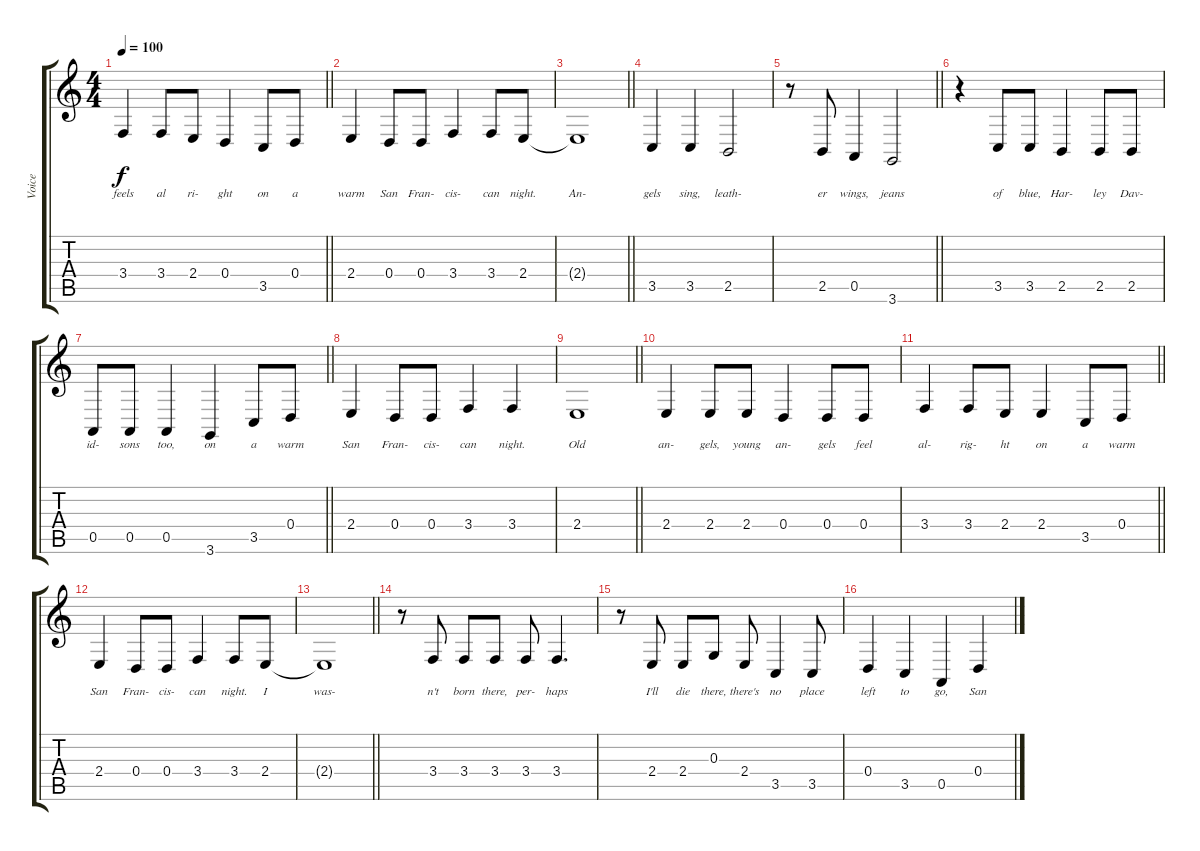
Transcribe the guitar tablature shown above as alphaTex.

\track ("Voice" "Voice") {instrument choiraahs}
\staff {score tabs}
\tuning (E4 B3 G3 D3 A2 E2) {hide}
\ts (4 4)
\tempo 100
\clef g2
\barLineRight lightlight
\ks c
3.4.4{lyrics (0 "feels") lyrics (1 "") lyrics (2 "") lyrics (3 "") lyrics (4 "") dy f} 3.4.8{lyrics (0 "al") lyrics (1 "") lyrics (2 "") lyrics (3 "") lyrics (4 "")} 2.4.8{lyrics (0 "ri-") lyrics (1 "") lyrics (2 "") lyrics (3 "") lyrics (4 "")} 0.4.4{lyrics (0 "ght") lyrics (1 "") lyrics (2 "") lyrics (3 "") lyrics (4 "")} 3.5.8{lyrics (0 "on") lyrics (1 "") lyrics (2 "") lyrics (3 "") lyrics (4 "")} 0.4.8{lyrics (0 "a") lyrics (1 "") lyrics (2 "") lyrics (3 "") lyrics (4 "")} |
2.4.4{lyrics (0 "warm") lyrics (1 "") lyrics (2 "") lyrics (3 "") lyrics (4 "")} 0.4.8{lyrics (0 "San") lyrics (1 "") lyrics (2 "") lyrics (3 "") lyrics (4 "")} 0.4.8{lyrics (0 "Fran-") lyrics (1 "") lyrics (2 "") lyrics (3 "") lyrics (4 "")} 3.4.4{lyrics (0 "cis-") lyrics (1 "") lyrics (2 "") lyrics (3 "") lyrics (4 "")} 3.4.8{lyrics (0 "can") lyrics (1 "") lyrics (2 "") lyrics (3 "") lyrics (4 "")} 2.4.8{lyrics (0 "night.") lyrics (1 "") lyrics (2 "") lyrics (3 "") lyrics (4 "")} |
\barLineRight lightlight
2.4{t}.1{lyrics (0 "An-") lyrics (1 "") lyrics (2 "") lyrics (3 "") lyrics (4 "")} |
3.5.4{lyrics (0 "gels") lyrics (1 "") lyrics (2 "") lyrics (3 "") lyrics (4 "")} 3.5.4{lyrics (0 "sing,") lyrics (1 "") lyrics (2 "") lyrics (3 "") lyrics (4 "")} 2.5.2{lyrics (0 "leath-") lyrics (1 "") lyrics (2 "") lyrics (3 "") lyrics (4 "")} |
\barLineRight lightlight
r.8 2.5.8{lyrics (0 "er") lyrics (1 "") lyrics (2 "") lyrics (3 "") lyrics (4 "")} 0.5.4{lyrics (0 "wings,") lyrics (1 "") lyrics (2 "") lyrics (3 "") lyrics (4 "")} 3.6.2{lyrics (0 "jeans") lyrics (1 "") lyrics (2 "") lyrics (3 "") lyrics (4 "")} |
r.4 3.5.8{lyrics (0 "of") lyrics (1 "") lyrics (2 "") lyrics (3 "") lyrics (4 "")} 3.5.8{lyrics (0 "blue,") lyrics (1 "") lyrics (2 "") lyrics (3 "") lyrics (4 "")} 2.5.4{lyrics (0 "Har-") lyrics (1 "") lyrics (2 "") lyrics (3 "") lyrics (4 "")} 2.5.8{lyrics (0 "ley") lyrics (1 "") lyrics (2 "") lyrics (3 "") lyrics (4 "")} 2.5.8{lyrics (0 "Dav-") lyrics (1 "") lyrics (2 "") lyrics (3 "") lyrics (4 "")} |
\barLineRight lightlight
0.5.8{lyrics (0 "id-") lyrics (1 "") lyrics (2 "") lyrics (3 "") lyrics (4 "")} 0.5.8{lyrics (0 "sons") lyrics (1 "") lyrics (2 "") lyrics (3 "") lyrics (4 "")} 0.5.4{lyrics (0 "too,") lyrics (1 "") lyrics (2 "") lyrics (3 "") lyrics (4 "")} 3.6.4{lyrics (0 "on") lyrics (1 "") lyrics (2 "") lyrics (3 "") lyrics (4 "")} 3.5.8{lyrics (0 "a") lyrics (1 "") lyrics (2 "") lyrics (3 "") lyrics (4 "")} 0.4.8{lyrics (0 "warm") lyrics (1 "") lyrics (2 "") lyrics (3 "") lyrics (4 "")} |
2.4.4{lyrics (0 "San") lyrics (1 "") lyrics (2 "") lyrics (3 "") lyrics (4 "")} 0.4.8{lyrics (0 "Fran-") lyrics (1 "") lyrics (2 "") lyrics (3 "") lyrics (4 "")} 0.4.8{lyrics (0 "cis-") lyrics (1 "") lyrics (2 "") lyrics (3 "") lyrics (4 "")} 3.4.4{lyrics (0 "can") lyrics (1 "") lyrics (2 "") lyrics (3 "") lyrics (4 "")} 3.4.4{lyrics (0 "night.") lyrics (1 "") lyrics (2 "") lyrics (3 "") lyrics (4 "")} |
\barLineRight lightlight
2.4.1{lyrics (0 "Old") lyrics (1 "") lyrics (2 "") lyrics (3 "") lyrics (4 "")} |
2.4.4{lyrics (0 "an-") lyrics (1 "") lyrics (2 "") lyrics (3 "") lyrics (4 "")} 2.4.8{lyrics (0 "gels,") lyrics (1 "") lyrics (2 "") lyrics (3 "") lyrics (4 "")} 2.4.8{lyrics (0 "young") lyrics (1 "") lyrics (2 "") lyrics (3 "") lyrics (4 "")} 0.4.4{lyrics (0 "an-") lyrics (1 "") lyrics (2 "") lyrics (3 "") lyrics (4 "")} 0.4.8{lyrics (0 "gels") lyrics (1 "") lyrics (2 "") lyrics (3 "") lyrics (4 "")} 0.4.8{lyrics (0 "feel") lyrics (1 "") lyrics (2 "") lyrics (3 "") lyrics (4 "")} |
\barLineRight lightlight
3.4.4{lyrics (0 "al-") lyrics (1 "") lyrics (2 "") lyrics (3 "") lyrics (4 "")} 3.4.8{lyrics (0 "rig-") lyrics (1 "") lyrics (2 "") lyrics (3 "") lyrics (4 "")} 2.4.8{lyrics (0 "ht") lyrics (1 "") lyrics (2 "") lyrics (3 "") lyrics (4 "")} 2.4.4{lyrics (0 "on") lyrics (1 "") lyrics (2 "") lyrics (3 "") lyrics (4 "")} 3.5.8{lyrics (0 "a") lyrics (1 "") lyrics (2 "") lyrics (3 "") lyrics (4 "")} 0.4.8{lyrics (0 "warm") lyrics (1 "") lyrics (2 "") lyrics (3 "") lyrics (4 "")} |
2.4.4{lyrics (0 "San") lyrics (1 "") lyrics (2 "") lyrics (3 "") lyrics (4 "")} 0.4.8{lyrics (0 "Fran-") lyrics (1 "") lyrics (2 "") lyrics (3 "") lyrics (4 "")} 0.4.8{lyrics (0 "cis-") lyrics (1 "") lyrics (2 "") lyrics (3 "") lyrics (4 "")} 3.4.4{lyrics (0 "can") lyrics (1 "") lyrics (2 "") lyrics (3 "") lyrics (4 "")} 3.4.8{lyrics (0 "night.") lyrics (1 "") lyrics (2 "") lyrics (3 "") lyrics (4 "")} 2.4.8{lyrics (0 "I") lyrics (1 "") lyrics (2 "") lyrics (3 "") lyrics (4 "")} |
\barLineRight lightlight
2.4{t}.1{lyrics (0 "was-") lyrics (1 "") lyrics (2 "") lyrics (3 "") lyrics (4 "")} |
r.8 3.4.8{lyrics (0 "n't") lyrics (1 "") lyrics (2 "") lyrics (3 "") lyrics (4 "")} 3.4.8{lyrics (0 "born") lyrics (1 "") lyrics (2 "") lyrics (3 "") lyrics (4 "")} 3.4.8{lyrics (0 "there,") lyrics (1 "") lyrics (2 "") lyrics (3 "") lyrics (4 "")} 3.4.8{lyrics (0 "per-") lyrics (1 "") lyrics (2 "") lyrics (3 "") lyrics (4 "")} 3.4.4{d lyrics (0 "haps") lyrics (1 "") lyrics (2 "") lyrics (3 "") lyrics (4 "")} |
r.8 2.4.8{lyrics (0 "I'll") lyrics (1 "") lyrics (2 "") lyrics (3 "") lyrics (4 "")} 2.4.8{lyrics (0 "die") lyrics (1 "") lyrics (2 "") lyrics (3 "") lyrics (4 "")} 0.3.8{lyrics (0 "there,") lyrics (1 "") lyrics (2 "") lyrics (3 "") lyrics (4 "")} 2.4.8{lyrics (0 "there's") lyrics (1 "") lyrics (2 "") lyrics (3 "") lyrics (4 "")} 3.5.4{lyrics (0 "no") lyrics (1 "") lyrics (2 "") lyrics (3 "") lyrics (4 "")} 3.5.8{lyrics (0 "place") lyrics (1 "") lyrics (2 "") lyrics (3 "") lyrics (4 "")} |
0.4.4{lyrics (0 "left") lyrics (1 "") lyrics (2 "") lyrics (3 "") lyrics (4 "")} 3.5.4{lyrics (0 "to") lyrics (1 "") lyrics (2 "") lyrics (3 "") lyrics (4 "")} 0.5.4{lyrics (0 "go,") lyrics (1 "") lyrics (2 "") lyrics (3 "") lyrics (4 "")} 0.4.4{lyrics (0 "San") lyrics (1 "") lyrics (2 "") lyrics (3 "") lyrics (4 "")}
